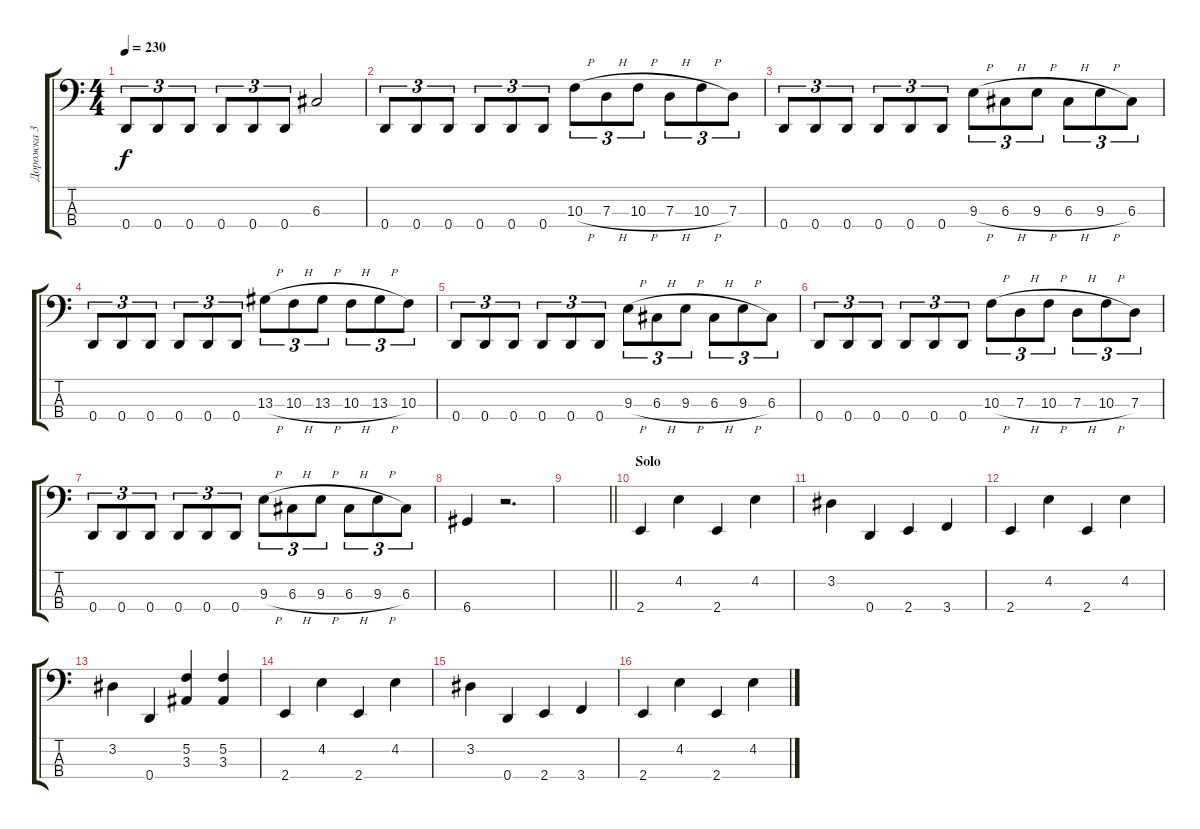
\track ("Дорожка 3" "Дорожка 3") {instrument electricbasspick}
\staff {score tabs}
\tuning (F2 C2 G1 D1) {hide}
\ts (4 4)
\tempo 230
\clef f4
\ks c
0.4.8{tu (3 2) dy f} 0.4.8{tu (3 2)} 0.4.8{tu (3 2)} 0.4.8{tu (3 2)} 0.4.8{tu (3 2)} 0.4.8{tu (3 2)} 6.3.2 |
0.4.8{tu (3 2)} 0.4.8{tu (3 2)} 0.4.8{tu (3 2)} 0.4.8{tu (3 2)} 0.4.8{tu (3 2)} 0.4.8{tu (3 2)} 10.3{h}.8{tu (3 2)} 7.3{h}.8{tu (3 2)} 10.3{h}.8{tu (3 2)} 7.3{h}.8{tu (3 2)} 10.3{h}.8{tu (3 2)} 7.3.8{tu (3 2)} |
0.4.8{tu (3 2)} 0.4.8{tu (3 2)} 0.4.8{tu (3 2)} 0.4.8{tu (3 2)} 0.4.8{tu (3 2)} 0.4.8{tu (3 2)} 9.3{h}.8{tu (3 2)} 6.3{h}.8{tu (3 2)} 9.3{h}.8{tu (3 2)} 6.3{h}.8{tu (3 2)} 9.3{h}.8{tu (3 2)} 6.3.8{tu (3 2)} |
0.4.8{tu (3 2)} 0.4.8{tu (3 2)} 0.4.8{tu (3 2)} 0.4.8{tu (3 2)} 0.4.8{tu (3 2)} 0.4.8{tu (3 2)} 13.3{h}.8{tu (3 2)} 10.3{h}.8{tu (3 2)} 13.3{h}.8{tu (3 2)} 10.3{h}.8{tu (3 2)} 13.3{h}.8{tu (3 2)} 10.3.8{tu (3 2)} |
0.4.8{tu (3 2)} 0.4.8{tu (3 2)} 0.4.8{tu (3 2)} 0.4.8{tu (3 2)} 0.4.8{tu (3 2)} 0.4.8{tu (3 2)} 9.3{h}.8{tu (3 2)} 6.3{h}.8{tu (3 2)} 9.3{h}.8{tu (3 2)} 6.3{h}.8{tu (3 2)} 9.3{h}.8{tu (3 2)} 6.3.8{tu (3 2)} |
0.4.8{tu (3 2)} 0.4.8{tu (3 2)} 0.4.8{tu (3 2)} 0.4.8{tu (3 2)} 0.4.8{tu (3 2)} 0.4.8{tu (3 2)} 10.3{h}.8{tu (3 2)} 7.3{h}.8{tu (3 2)} 10.3{h}.8{tu (3 2)} 7.3{h}.8{tu (3 2)} 10.3{h}.8{tu (3 2)} 7.3.8{tu (3 2)} |
0.4.8{tu (3 2)} 0.4.8{tu (3 2)} 0.4.8{tu (3 2)} 0.4.8{tu (3 2)} 0.4.8{tu (3 2)} 0.4.8{tu (3 2)} 9.3{h}.8{tu (3 2)} 6.3{h}.8{tu (3 2)} 9.3{h}.8{tu (3 2)} 6.3{h}.8{tu (3 2)} 9.3{h}.8{tu (3 2)} 6.3.8{tu (3 2)} |
6.4.4 r.2{d} |
\barLineRight lightlight
|
\section ("" "Solo")
2.4.4 4.2.4 2.4.4 4.2.4 |
3.2.4 0.4.4 2.4.4 3.4.4 |
2.4.4 4.2.4 2.4.4 4.2.4 |
3.2.4 0.4.4 (5.2 3.3).4 (5.2 3.3).4 |
2.4.4 4.2.4 2.4.4 4.2.4 |
3.2.4 0.4.4 2.4.4 3.4.4 |
2.4.4 4.2.4 2.4.4 4.2.4
